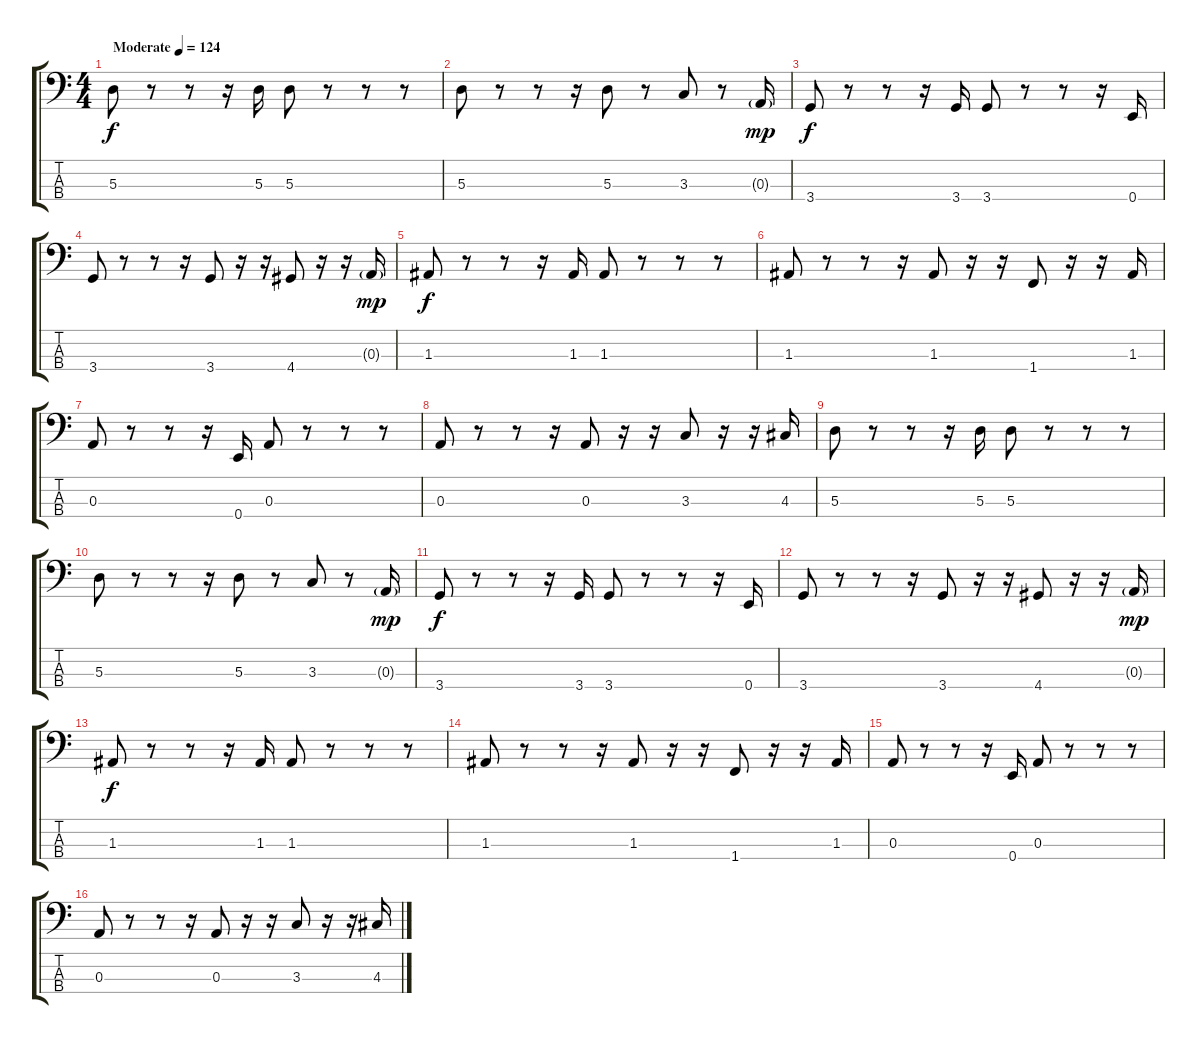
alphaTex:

\track "" {instrument electricbassfinger}
\staff {score tabs}
\tuning (G2 D2 A1 E1) {hide}
\ts (4 4)
\section ("" "")
\tempo (124 "Moderate")
\clef f4
\ks c
5.3.8{dy f instrument electricbassfinger} r.8 r.8 r.16 5.3.16 5.3.8 r.8 r.8 r.8 |
5.3.8 r.8 r.8 r.16 5.3.8 r.8 3.3.8 r.8 0.3{g}.16{dy mp} |
3.4.8{dy f} r.8 r.8 r.16 3.4.16 3.4.8 r.8 r.8 r.16 0.4.16 |
3.4.8 r.8 r.8 r.16 3.4.8 r.16 r.16 4.4.8 r.16 r.16 0.3{g}.16{dy mp} |
1.3.8{dy f} r.8 r.8 r.16 1.3.16 1.3.8 r.8 r.8 r.8 |
1.3.8 r.8 r.8 r.16 1.3.8 r.16 r.16 1.4.8 r.16 r.16 1.3.16 |
0.3.8 r.8 r.8 r.16 0.4.16 0.3.8 r.8 r.8 r.8 |
0.3.8 r.8 r.8 r.16 0.3.8 r.16 r.16 3.3.8 r.16 r.16 4.3.16 |
5.3.8 r.8 r.8 r.16 5.3.16 5.3.8 r.8 r.8 r.8 |
5.3.8 r.8 r.8 r.16 5.3.8 r.8 3.3.8 r.8 0.3{g}.16{dy mp} |
3.4.8{dy f} r.8 r.8 r.16 3.4.16 3.4.8 r.8 r.8 r.16 0.4.16 |
3.4.8 r.8 r.8 r.16 3.4.8 r.16 r.16 4.4.8 r.16 r.16 0.3{g}.16{dy mp} |
1.3.8{dy f} r.8 r.8 r.16 1.3.16 1.3.8 r.8 r.8 r.8 |
1.3.8 r.8 r.8 r.16 1.3.8 r.16 r.16 1.4.8 r.16 r.16 1.3.16 |
0.3.8 r.8 r.8 r.16 0.4.16 0.3.8 r.8 r.8 r.8 |
0.3.8 r.8 r.8 r.16 0.3.8 r.16 r.16 3.3.8 r.16 r.16 4.3.16
